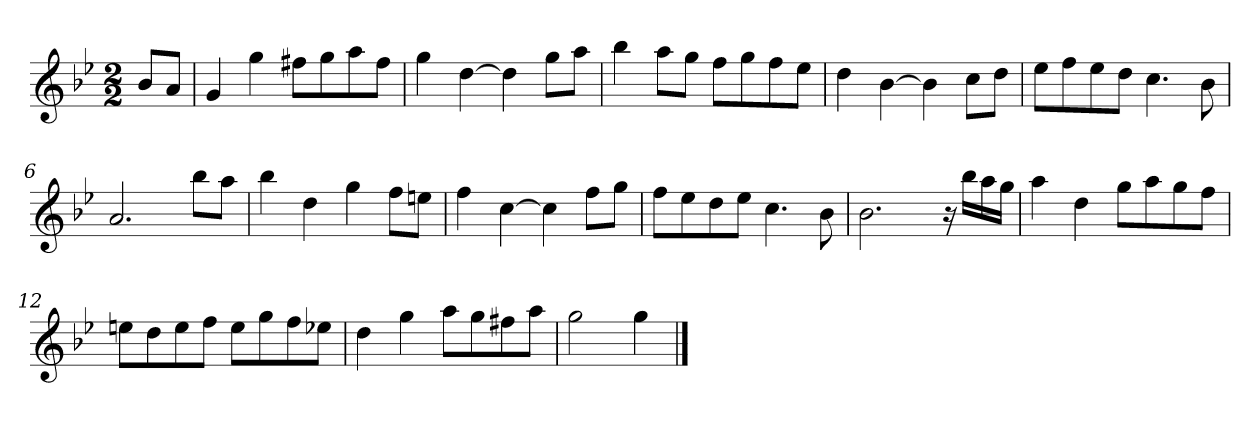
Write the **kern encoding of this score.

**kern
*part1
*staff1
*k[b-e-]
*M2/2
*MM120
=
8b-L
8aJ
=1
4g
4gg
8ff#XL
8gg
8aa
8ff#J
=2
4gg
[4dd
4dd]
8ggL
8aaJ
=3
4bb-
8aaL
8ggJ
8ffL
8gg
8ff
8ee-J
=4
4dd
[4b-
4b-]
8ccL
8ddJ
=5
8ee-L
8ff
8ee-
8ddJ
4.cc
8b-
=6
2.a
8bb-L
8aaJ
=7
4bb-
4dd
4gg
8ffL
8eenJ
=8
4ff
[4cc
4cc]
8ffL
8ggJ
=9
8ffL
8ee-
8dd
8ee-J
4.cc
8b-
=10
2.b-
16r
16bb-LL
16aa
16ggJJ
=11
4aa
4dd
8ggL
8aa
8gg
8ffJ
=12
8eenL
8dd
8ee
8ffJ
8eeL
8gg
8ff
8ee-XJ
=13
4dd
4gg
8aaL
8gg
8ff#X
8aaJ
=14
2gg
4gg
==
*-
